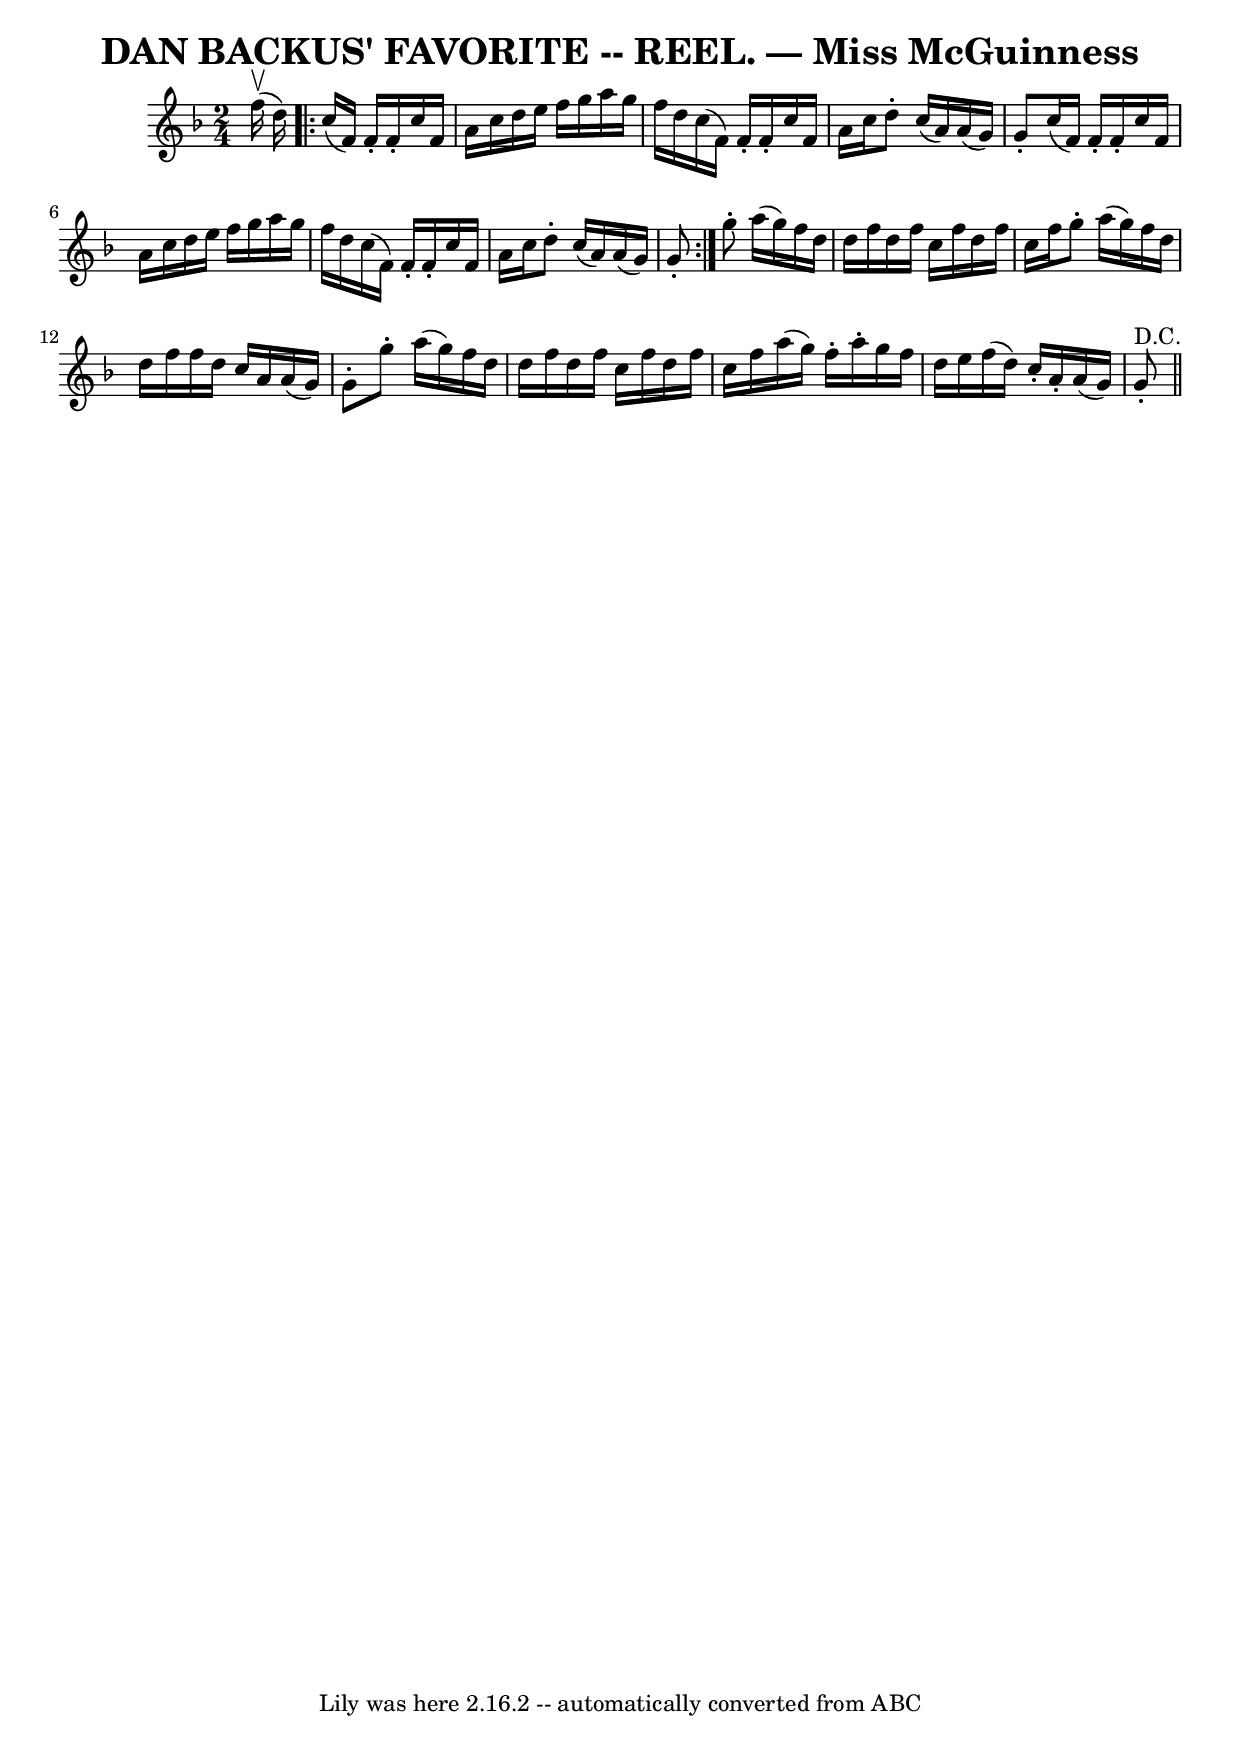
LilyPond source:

\version "2.16.2"
\include "Mammoth.ily"
\header {
  %% book = "Coles pg. 30.8"
 crossRefNumber = "16"
 footnotes = ""
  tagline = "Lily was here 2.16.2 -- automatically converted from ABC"
  title = "DAN BACKUS' FAVORITE -- REEL. — Miss McGuinness"

}
voicedefault =  {


  \time 2/4 
  \key f \major
 f''16^\upbow(d''16) 
  \repeat volta 2 { c''16 (f'16) f'16-. f'16-. c''16 f'16 a'16 c''16   |
 d''16 e''16 f''16 g''16 a''16 g''16 f''16 d''16   |
 c''16 (f'16) f'16-. f'16-. c''16 f'16 a'16 c''16    |
 d''8-. c''16 (a'16) a'16 (g'16) g'8-. |
 c''16 (f'16) f'16-. f'16-. c''16 f'16 a'16 c''16    |
 d''16 e''16 f''16 g''16 a''16 g''16 f''16 d''16  |
 c''16 (f'16) f'16-. f'16-. c''16 f'16 a'16 c''16   |
 d''8-. c''16 (a'16) a'16 (g'16) g'8-. 
  } g''8-. a''16 (g''16) f''16 d''16 d''16 f''16   |
 d''16 f''16 c''16 f''16 d''16 f''16 c''16 f''16   |
 g''8-. a''16 (g''16) f''16 d''16 d''16 f''16   |
 f''16 d''16 c''16 a'16 a'16 (g'16) g'8-.  |
 g''8-. a''16 (g''16) f''16 d''16 d''16 f''16  |
 d''16 f''16 c''16 f''16 d''16 f''16 c''16 f''16   |
 a''16 (g''16) f''16-. a''16-. g''16 f''16 d''16 e''16   |
 f''16 (d''16) c''16-. a'16-. a'16 (g'16) g'8^"D.C."-. \bar "||"   

}

\score{
  <<

    \context Staff="default"
    {
      \voicedefault 
      
    }

  >>
  \layout {
    
  }
  \midi {
  }

}
